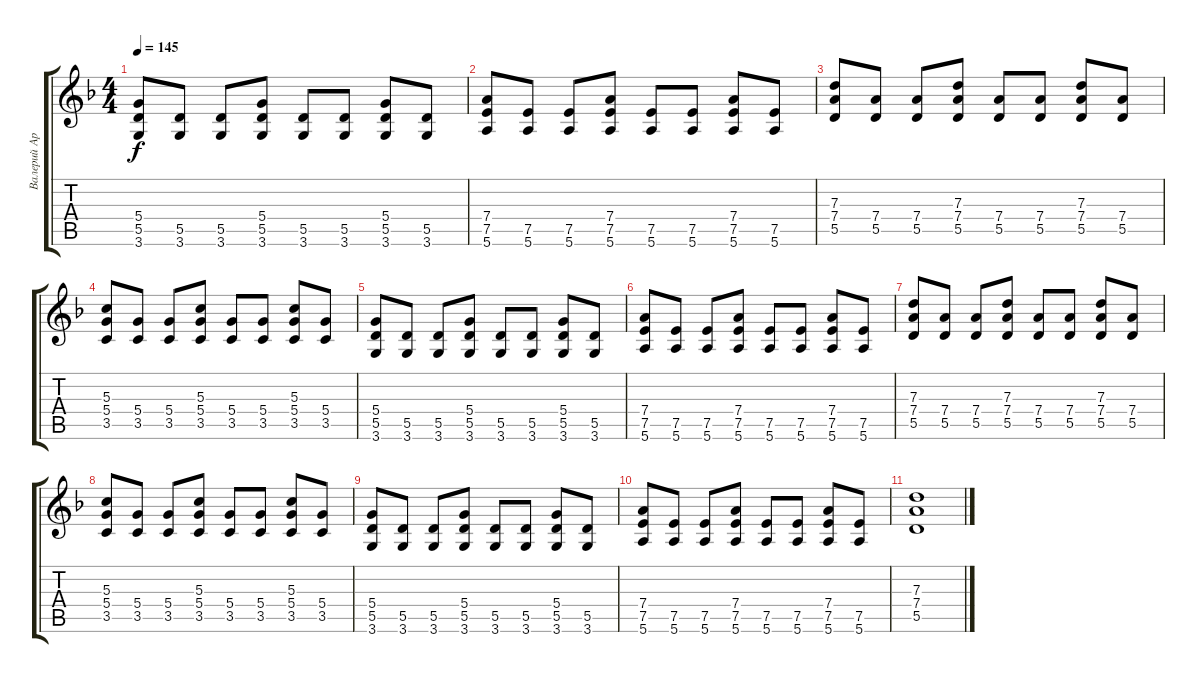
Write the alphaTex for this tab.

\track ("Валерий Аркадин" "Валерий Ар") {instrument distortionguitar}
\staff {score tabs}
\tuning (E4 B3 G3 D3 A2 E2) {hide}
\ts (4 4)
\tempo 145
\clef g2
\ks f
(5.4 5.5 3.6).8{dy f} (5.5 3.6).8 (5.5 3.6).8 (5.4 5.5 3.6).8 (5.5 3.6).8 (5.5 3.6).8 (5.4 5.5 3.6).8 (5.5 3.6).8 |
(7.4 7.5 5.6).8 (7.5 5.6).8 (7.5 5.6).8 (7.4 7.5 5.6).8 (7.5 5.6).8 (7.5 5.6).8 (7.4 7.5 5.6).8 (7.5 5.6).8 |
(7.3 7.4 5.5).8 (7.4 5.5).8 (7.4 5.5).8 (7.3 7.4 5.5).8 (7.4 5.5).8 (7.4 5.5).8 (7.3 7.4 5.5).8 (7.4 5.5).8 |
(5.3 5.4 3.5).8 (5.4 3.5).8 (5.4 3.5).8 (5.3 5.4 3.5).8 (5.4 3.5).8 (5.4 3.5).8 (5.3 5.4 3.5).8 (5.4 3.5).8 |
(5.4 5.5 3.6).8 (5.5 3.6).8 (5.5 3.6).8 (5.4 5.5 3.6).8 (5.5 3.6).8 (5.5 3.6).8 (5.4 5.5 3.6).8 (5.5 3.6).8 |
(7.4 7.5 5.6).8 (7.5 5.6).8 (7.5 5.6).8 (7.4 7.5 5.6).8 (7.5 5.6).8 (7.5 5.6).8 (7.4 7.5 5.6).8 (7.5 5.6).8 |
(7.3 7.4 5.5).8 (7.4 5.5).8 (7.4 5.5).8 (7.3 7.4 5.5).8 (7.4 5.5).8 (7.4 5.5).8 (7.3 7.4 5.5).8 (7.4 5.5).8 |
(5.3 5.4 3.5).8 (5.4 3.5).8 (5.4 3.5).8 (5.3 5.4 3.5).8 (5.4 3.5).8 (5.4 3.5).8 (5.3 5.4 3.5).8 (5.4 3.5).8 |
(5.4 5.5 3.6).8 (5.5 3.6).8 (5.5 3.6).8 (5.4 5.5 3.6).8 (5.5 3.6).8 (5.5 3.6).8 (5.4 5.5 3.6).8 (5.5 3.6).8 |
(7.4 7.5 5.6).8 (7.5 5.6).8 (7.5 5.6).8 (7.4 7.5 5.6).8 (7.5 5.6).8 (7.5 5.6).8 (7.4 7.5 5.6).8 (7.5 5.6).8 |
(7.3 7.4 5.5).1
